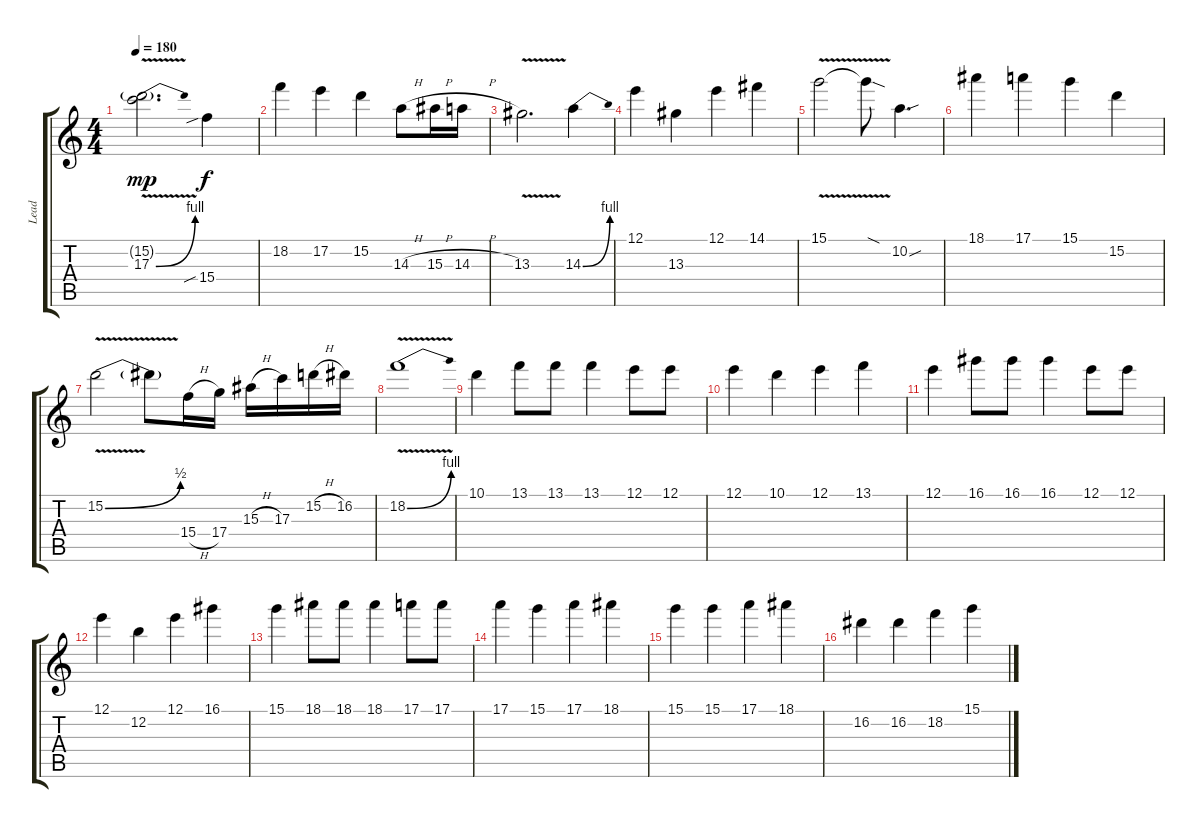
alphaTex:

\track ("Lead" "Lead") {instrument overdrivenguitar}
\staff {score tabs}
\tuning (E4 B3 G3 D3 A2 D2) {hide}
\ts (4 4)
\tempo 180
\clef g2
\ks c
(15.2{g} 17.3{be (bend 0 0 60 4) v}).2{d dy mp balance 6 instrument overdrivenguitar} 15.4{sib}.4{dy f} |
18.2.4 17.2.4 15.2.4 14.3{h}.8 15.3{h}.16 14.3{h}.16 |
13.3{v}.2{d} 14.3{be (bend 0 0 60 4)}.4 |
12.1.4 13.3.4 12.1.4 14.1.4 |
15.1{v}.2 15.1{sod t}.8 10.2{sou}.4{d} |
18.1.4 17.1.4 15.1.4 15.2.4 |
15.2{be (bend 0 0 60 2) v}.2 15.2{t}.8 15.4{h}.16 17.4.16 15.3{h}.16 17.3.16 15.2{h}.16 16.2.16 |
18.2{be (bend 0 0 60 4) v}.1 |
10.1.4{balance 3} 13.1.8 13.1.8 13.1.4 12.1.8 12.1.8 |
12.1.4 10.1.4 12.1.4 13.1.4 |
12.1.4 16.1.8 16.1.8 16.1.4 12.1.8 12.1.8 |
12.1.4 12.2.4 12.1.4 16.1.4 |
15.1.4 18.1.8 18.1.8 18.1.4 17.1.8 17.1.8 |
17.1.4 15.1.4 17.1.4 18.1.4 |
15.1.4 15.1.4 17.1.4 18.1.4 |
16.2.4 16.2.4 18.2.4 15.1.4
